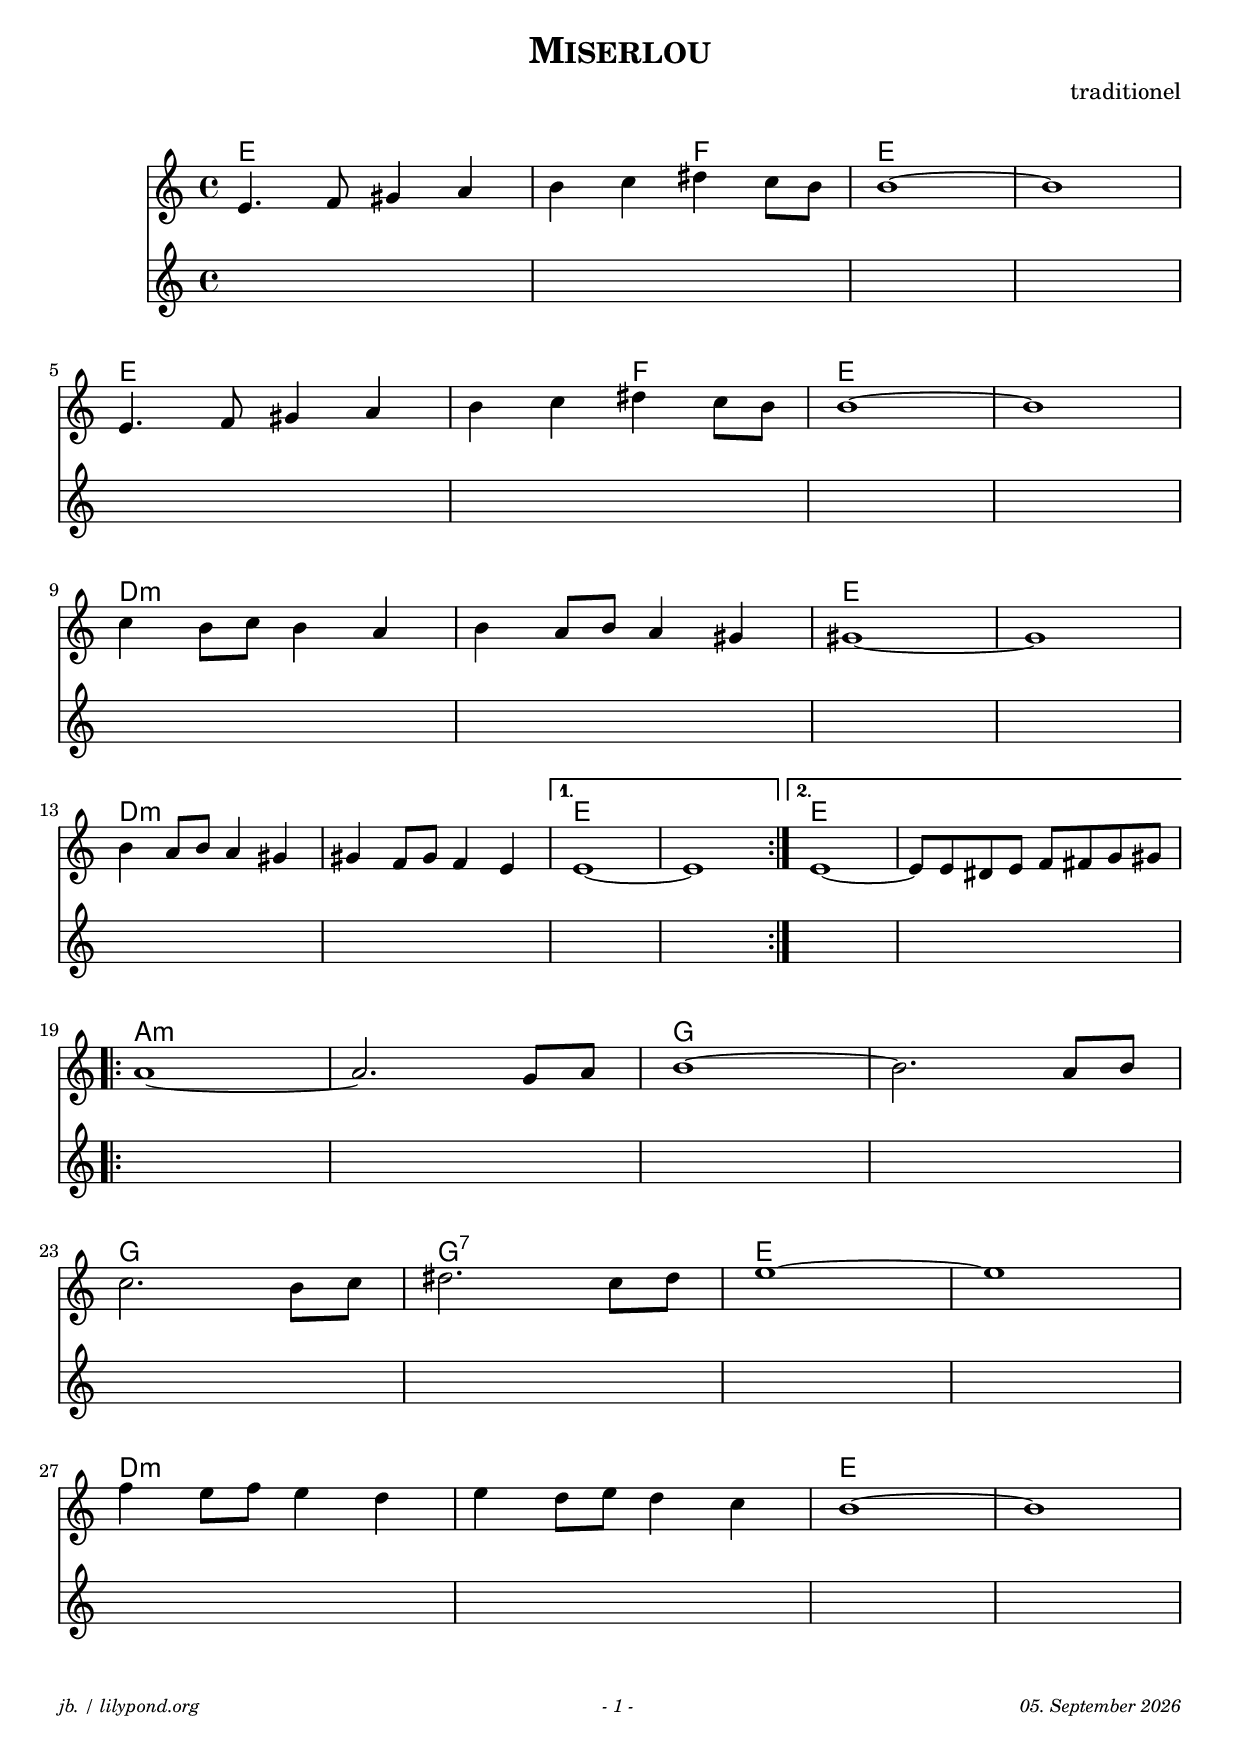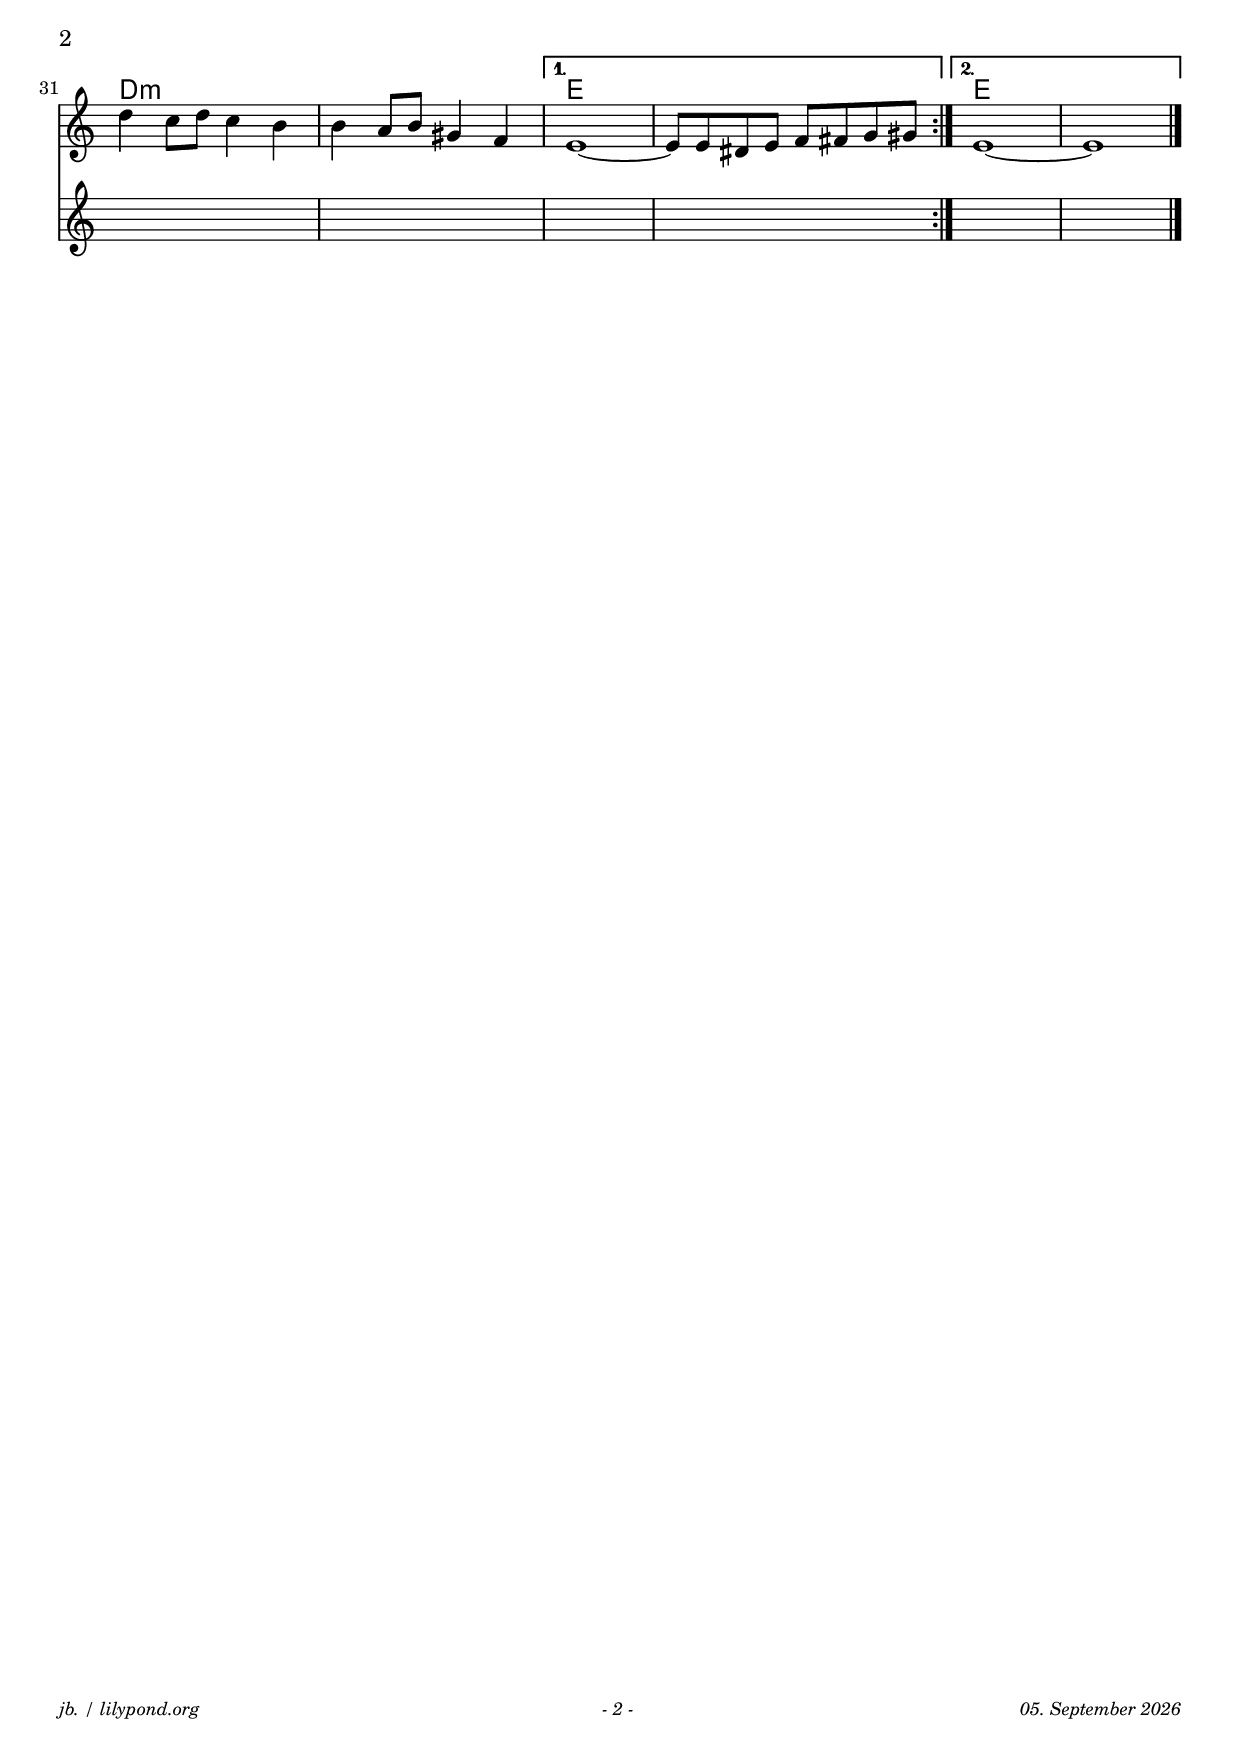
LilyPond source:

% tepmlate for a three parts Staff with lyrices and a repeat in it
\version "2.20.0"

piecename_footerline="Miserlou"
\include "../_common/footers.ily"
\footer_common_with_pagenum 

\version "2.20.0"

\header {
  title = \markup \caps  {"Miserlou"}
  composer = "traditionel"
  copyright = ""
  arranger = " "
  }



\version "2.20.0"


global = {
  \key a \minor
  \time 4/4
}

voice_vocal = \fixed c' { 
  \repeat volta 2 {
  e4. f8 gis4 a b c' dis' c'8 b b1~ b1  \break
  e4. f8 gis4 a b c' dis' c'8 b b1~ b1  \break
  c'4 b8 c' b4 a b a8 b a4 gis gis 1~ 1 \break
  b4 a8 b a4 gis gis f8 gis f4 e 
    }
  \alternative {
    { e1~ 1 }{ e1~ e8 e dis e f fis g gis }
    }
  \break
  \repeat volta 2 { 
    a1~ a2. g8a b1~ b2. a8 b  \break
    c'2. b8 c' dis'2. c'8 dis' e'1~ 1  \break
    f'4 e'8 f' e'4 d'  e' d'8 e' d'4 c' b1~ 1 \break d'4 c'8 d' c'4 b b a8 b gis4 f  
    }
  \alternative {
    { e1~ e8 e dis e f fis g gis }{ e1~ 1 }
    }
  \bar "|."
}

voice_chords = \chordmode { 
  \repeat volta 2 { 
    e1 s2 f2 e1 s e s2 f2 e1 s
    d1:m s e s d:m s
    }
    \alternative {
      { e1 s  }{ e1 s  }
    }
    \repeat volta 2 { 
      a1:m s g s g g:7 e s d:m s e s d:m s
    }
    \alternative {
      { e1 s  }{ e1 s  }
    }
 }


\score {
  <<
  \new ChordNames {
    \voice_chords
  }
  \new Staff 
    {
     \global
     \voice_vocal
    }
    \new Staff 
    {
     s1*36
    }
  >>

\layout { }
 % \midi { \tempo 4=140 }
}